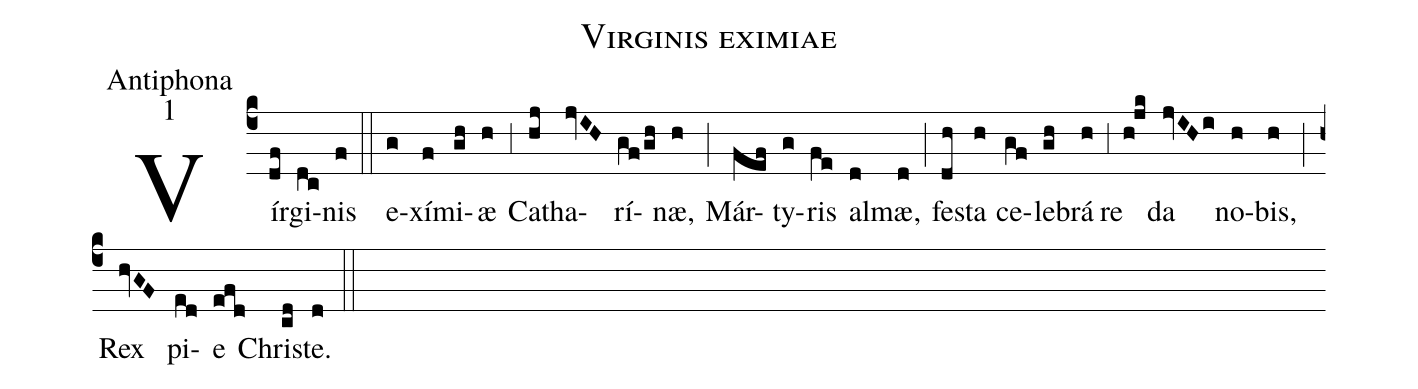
name:Virginis eximiae;
office-part:Antiphona;
mode:1;
%%
(c4) Vír(df)gi(dc)nis(f) (::)
e(g)xí(f)mi(gh)æ(h) (,3) Ca(hj)tha(jvIH)rí(gf/gh)næ,(h) (;) Már(fef)ty(g)ris(fe) al(d)mæ,(d) (;) fe(dh)sta(h) ce(gf)le(gh)brá(h)re(,3) (h!jk) da(jvIHi) no(h)bis,(h) (;) Rex(hvGF) pi(ed)e(efd) Chri(cd)ste.(d) (::)
